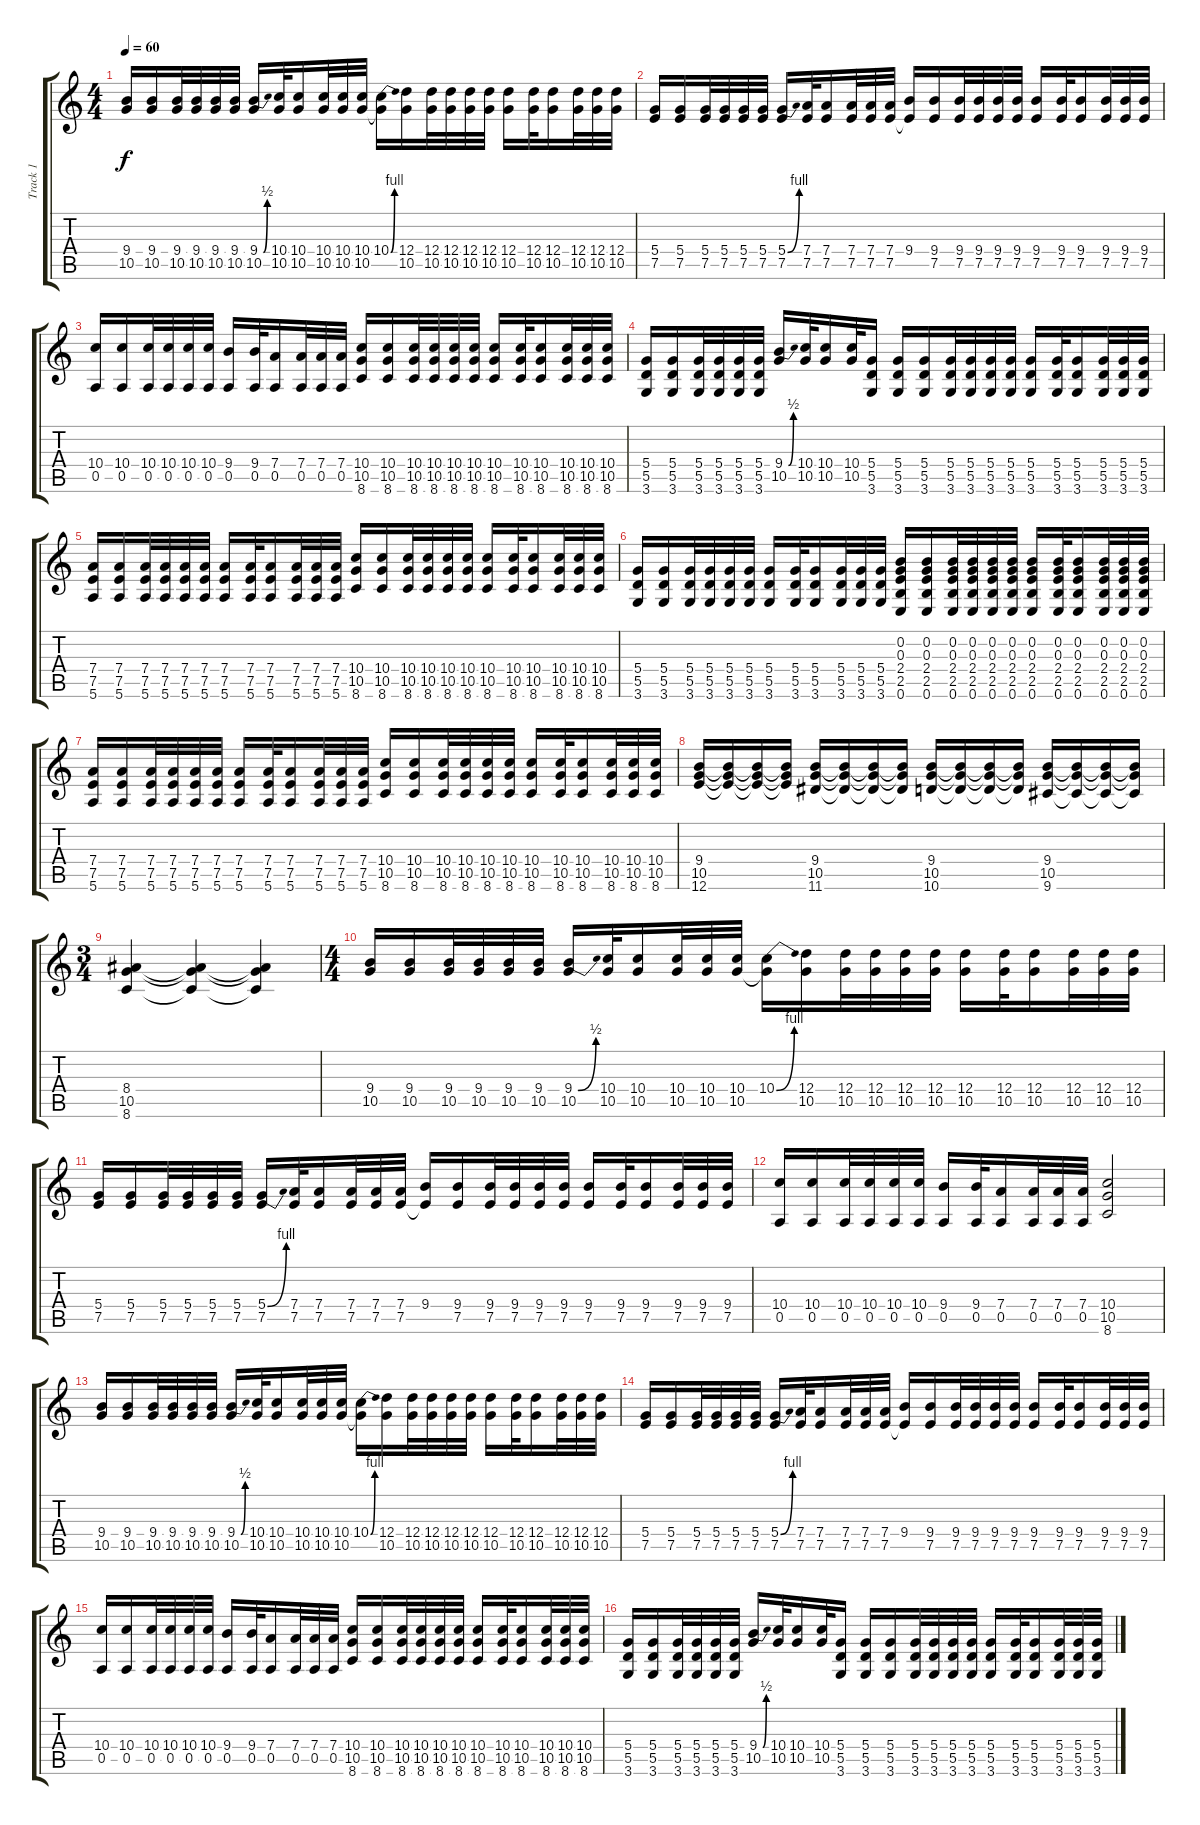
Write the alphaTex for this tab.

\track ("Track 1" "Track 1") {instrument acousticguitarnylon}
\staff {score tabs}
\tuning (E4 B3 G3 D3 A2 E2) {hide}
\ts (4 4)
\tempo 60
\clef g2
\ks c
(9.4 10.5).16{dy f} (9.4 10.5).16 (9.4 10.5).32 (9.4 10.5).32 (9.4 10.5).32 (9.4 10.5).32 (9.4{be (bend 0 0 60 2)} 10.5).16 (10.4 10.5).32 (10.4 10.5).16 (10.4 10.5).32 (10.4 10.5).32 (10.4 10.5).32 (10.4{be (bend 0 0 60 4)} 10.5{t}).16 (12.4 10.5).16 (12.4 10.5).32 (12.4 10.5).32 (12.4 10.5).32 (12.4 10.5).32 (12.4 10.5).16 (12.4 10.5).32 (12.4 10.5).16 (12.4 10.5).32 (12.4 10.5).32 (12.4 10.5).32 |
(5.4 7.5).16 (5.4 7.5).16 (5.4 7.5).32 (5.4 7.5).32 (5.4 7.5).32 (5.4 7.5).32 (5.4{be (bend 0 0 60 4)} 7.5).16 (7.4 7.5).32 (7.4 7.5).16 (7.4 7.5).32 (7.4 7.5).32 (7.4 7.5).32 (9.4 7.5{t}).16 (9.4 7.5).16 (9.4 7.5).32 (9.4 7.5).32 (9.4 7.5).32 (9.4 7.5).32 (9.4 7.5).16 (9.4 7.5).32 (9.4 7.5).16 (9.4 7.5).32 (9.4 7.5).32 (9.4 7.5).32 |
(10.4 0.5).16 (10.4 0.5).16 (10.4 0.5).32 (10.4 0.5).32 (10.4 0.5).32 (10.4 0.5).32 (9.4 0.5).16 (9.4 0.5).32 (7.4 0.5).16 (7.4 0.5).32 (7.4 0.5).32 (7.4 0.5).32 (10.4 10.5 8.6).16 (10.4 10.5 8.6).16 (10.4 10.5 8.6).32 (10.4 10.5 8.6).32 (10.4 10.5 8.6).32 (10.4 10.5 8.6).32 (10.4 10.5 8.6).16 (10.4 10.5 8.6).32 (10.4 10.5 8.6).16 (10.4 10.5 8.6).32 (10.4 10.5 8.6).32 (10.4 10.5 8.6).32 |
(5.4 5.5 3.6).16 (5.4 5.5 3.6).16 (5.4 5.5 3.6).32 (5.4 5.5 3.6).32 (5.4 5.5 3.6).32 (5.4 5.5 3.6).32 (9.4{be (bend 0 0 60 2)} 10.5).16 (10.4 10.5).32 (10.4 10.5).16 (10.4 10.5).32 (5.4 5.5 3.6).16 (5.4 5.5 3.6).16 (5.4 5.5 3.6).16 (5.4 5.5 3.6).32 (5.4 5.5 3.6).32 (5.4 5.5 3.6).32 (5.4 5.5 3.6).32 (5.4 5.5 3.6).16 (5.4 5.5 3.6).32 (5.4 5.5 3.6).16 (5.4 5.5 3.6).32 (5.4 5.5 3.6).32 (5.4 5.5 3.6).32 |
(7.4 7.5 5.6).16 (7.4 7.5 5.6).16 (7.4 7.5 5.6).32 (7.4 7.5 5.6).32 (7.4 7.5 5.6).32 (7.4 7.5 5.6).32 (7.4 7.5 5.6).16 (7.4 7.5 5.6).32 (7.4 7.5 5.6).16 (7.4 7.5 5.6).32 (7.4 7.5 5.6).32 (7.4 7.5 5.6).32 (10.4 10.5 8.6).16 (10.4 10.5 8.6).16 (10.4 10.5 8.6).32 (10.4 10.5 8.6).32 (10.4 10.5 8.6).32 (10.4 10.5 8.6).32 (10.4 10.5 8.6).16 (10.4 10.5 8.6).32 (10.4 10.5 8.6).16 (10.4 10.5 8.6).32 (10.4 10.5 8.6).32 (10.4 10.5 8.6).32 |
(5.4 5.5 3.6).16 (5.4 5.5 3.6).16 (5.4 5.5 3.6).32 (5.4 5.5 3.6).32 (5.4 5.5 3.6).32 (5.4 5.5 3.6).32 (5.4 5.5 3.6).16 (5.4 5.5 3.6).32 (5.4 5.5 3.6).16 (5.4 5.5 3.6).32 (5.4 5.5 3.6).32 (5.4 5.5 3.6).32 (0.2 0.3 2.4 2.5 0.6).16 (0.2 0.3 2.4 2.5 0.6).16 (0.2 0.3 2.4 2.5 0.6).32 (0.2 0.3 2.4 2.5 0.6).32 (0.2 0.3 2.4 2.5 0.6).32 (0.2 0.3 2.4 2.5 0.6).32 (0.2 0.3 2.4 2.5 0.6).16 (0.2 0.3 2.4 2.5 0.6).32 (0.2 0.3 2.4 2.5 0.6).16 (0.2 0.3 2.4 2.5 0.6).32 (0.2 0.3 2.4 2.5 0.6).32 (0.2 0.3 2.4 2.5 0.6).32 |
(7.4 7.5 5.6).16 (7.4 7.5 5.6).16 (7.4 7.5 5.6).32 (7.4 7.5 5.6).32 (7.4 7.5 5.6).32 (7.4 7.5 5.6).32 (7.4 7.5 5.6).16 (7.4 7.5 5.6).32 (7.4 7.5 5.6).16 (7.4 7.5 5.6).32 (7.4 7.5 5.6).32 (7.4 7.5 5.6).32 (10.4 10.5 8.6).16 (10.4 10.5 8.6).16 (10.4 10.5 8.6).32 (10.4 10.5 8.6).32 (10.4 10.5 8.6).32 (10.4 10.5 8.6).32 (10.4 10.5 8.6).16 (10.4 10.5 8.6).32 (10.4 10.5 8.6).16 (10.4 10.5 8.6).32 (10.4 10.5 8.6).32 (10.4 10.5 8.6).32 |
(9.4 10.5 12.6).16 (9.4{t} 10.5{t} 12.6{t}).16 (9.4{t} 10.5{t} 12.6{t}).16 (9.4{t} 10.5{t} 12.6{t}).16 (9.4 10.5 11.6).16 (9.4{t} 10.5{t} 11.6{t}).16 (9.4{t} 10.5{t} 11.6{t}).16 (9.4{t} 10.5{t} 11.6{t}).16 (9.4 10.5 10.6).16 (9.4{t} 10.5{t} 10.6{t}).16 (9.4{t} 10.5{t} 10.6{t}).16 (9.4{t} 10.5{t} 10.6{t}).16 (9.4 10.5 9.6).16 (9.4{t} 10.5{t} 9.6{t}).16 (9.4{t} 10.5{t} 9.6{t}).16 (9.4{t} 10.5{t} 9.6{t}).16 |
\ts (3 4)
(8.4 10.5 8.6).4 (8.4{t} 10.5{t} 8.6{t}).4 (8.4{t} 10.5{t} 8.6{t}).4 |
\ts (4 4)
(9.4 10.5).16 (9.4 10.5).16 (9.4 10.5).32 (9.4 10.5).32 (9.4 10.5).32 (9.4 10.5).32 (9.4{be (bend 0 0 60 2)} 10.5).16 (10.4 10.5).32 (10.4 10.5).16 (10.4 10.5).32 (10.4 10.5).32 (10.4 10.5).32 (10.4{be (bend 0 0 60 4)} 10.5{t}).16 (12.4 10.5).16 (12.4 10.5).32 (12.4 10.5).32 (12.4 10.5).32 (12.4 10.5).32 (12.4 10.5).16 (12.4 10.5).32 (12.4 10.5).16 (12.4 10.5).32 (12.4 10.5).32 (12.4 10.5).32 |
(5.4 7.5).16 (5.4 7.5).16 (5.4 7.5).32 (5.4 7.5).32 (5.4 7.5).32 (5.4 7.5).32 (5.4{be (bend 0 0 60 4)} 7.5).16 (7.4 7.5).32 (7.4 7.5).16 (7.4 7.5).32 (7.4 7.5).32 (7.4 7.5).32 (9.4 7.5{t}).16 (9.4 7.5).16 (9.4 7.5).32 (9.4 7.5).32 (9.4 7.5).32 (9.4 7.5).32 (9.4 7.5).16 (9.4 7.5).32 (9.4 7.5).16 (9.4 7.5).32 (9.4 7.5).32 (9.4 7.5).32 |
(10.4 0.5).16 (10.4 0.5).16 (10.4 0.5).32 (10.4 0.5).32 (10.4 0.5).32 (10.4 0.5).32 (9.4 0.5).16 (9.4 0.5).32 (7.4 0.5).16 (7.4 0.5).32 (7.4 0.5).32 (7.4 0.5).32 (10.4 10.5 8.6).2 |
(9.4 10.5).16 (9.4 10.5).16 (9.4 10.5).32 (9.4 10.5).32 (9.4 10.5).32 (9.4 10.5).32 (9.4{be (bend 0 0 60 2)} 10.5).16 (10.4 10.5).32 (10.4 10.5).16 (10.4 10.5).32 (10.4 10.5).32 (10.4 10.5).32 (10.4{be (bend 0 0 60 4)} 10.5{t}).16 (12.4 10.5).16 (12.4 10.5).32 (12.4 10.5).32 (12.4 10.5).32 (12.4 10.5).32 (12.4 10.5).16 (12.4 10.5).32 (12.4 10.5).16 (12.4 10.5).32 (12.4 10.5).32 (12.4 10.5).32 |
(5.4 7.5).16 (5.4 7.5).16 (5.4 7.5).32 (5.4 7.5).32 (5.4 7.5).32 (5.4 7.5).32 (5.4{be (bend 0 0 60 4)} 7.5).16 (7.4 7.5).32 (7.4 7.5).16 (7.4 7.5).32 (7.4 7.5).32 (7.4 7.5).32 (9.4 7.5{t}).16 (9.4 7.5).16 (9.4 7.5).32 (9.4 7.5).32 (9.4 7.5).32 (9.4 7.5).32 (9.4 7.5).16 (9.4 7.5).32 (9.4 7.5).16 (9.4 7.5).32 (9.4 7.5).32 (9.4 7.5).32 |
(10.4 0.5).16 (10.4 0.5).16 (10.4 0.5).32 (10.4 0.5).32 (10.4 0.5).32 (10.4 0.5).32 (9.4 0.5).16 (9.4 0.5).32 (7.4 0.5).16 (7.4 0.5).32 (7.4 0.5).32 (7.4 0.5).32 (10.4 10.5 8.6).16 (10.4 10.5 8.6).16 (10.4 10.5 8.6).32 (10.4 10.5 8.6).32 (10.4 10.5 8.6).32 (10.4 10.5 8.6).32 (10.4 10.5 8.6).16 (10.4 10.5 8.6).32 (10.4 10.5 8.6).16 (10.4 10.5 8.6).32 (10.4 10.5 8.6).32 (10.4 10.5 8.6).32 |
(5.4 5.5 3.6).16 (5.4 5.5 3.6).16 (5.4 5.5 3.6).32 (5.4 5.5 3.6).32 (5.4 5.5 3.6).32 (5.4 5.5 3.6).32 (9.4{be (bend 0 0 60 2)} 10.5).16 (10.4 10.5).32 (10.4 10.5).16 (10.4 10.5).32 (5.4 5.5 3.6).16 (5.4 5.5 3.6).16 (5.4 5.5 3.6).16 (5.4 5.5 3.6).32 (5.4 5.5 3.6).32 (5.4 5.5 3.6).32 (5.4 5.5 3.6).32 (5.4 5.5 3.6).16 (5.4 5.5 3.6).32 (5.4 5.5 3.6).16 (5.4 5.5 3.6).32 (5.4 5.5 3.6).32 (5.4 5.5 3.6).32
